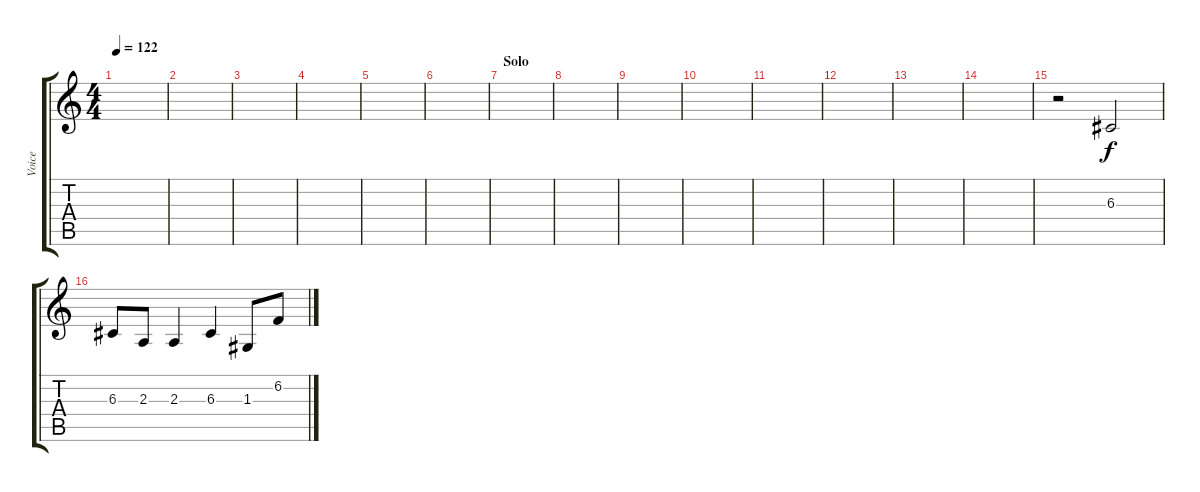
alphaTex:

\track ("Voice" "Voice") {instrument englishhorn}
\staff {score tabs}
\tuning (E4 B3 G3 D3 A2 D2) {hide}
\ts (4 4)
\tempo 122
\clef g2
\ks c
|
|
|
|
|
|
\section ("" "Solo")
|
|
|
|
|
|
|
|
r.2 6.3.2 |
6.3.8 2.3.8 2.3.4 6.3.4 1.3.8 6.2.8
